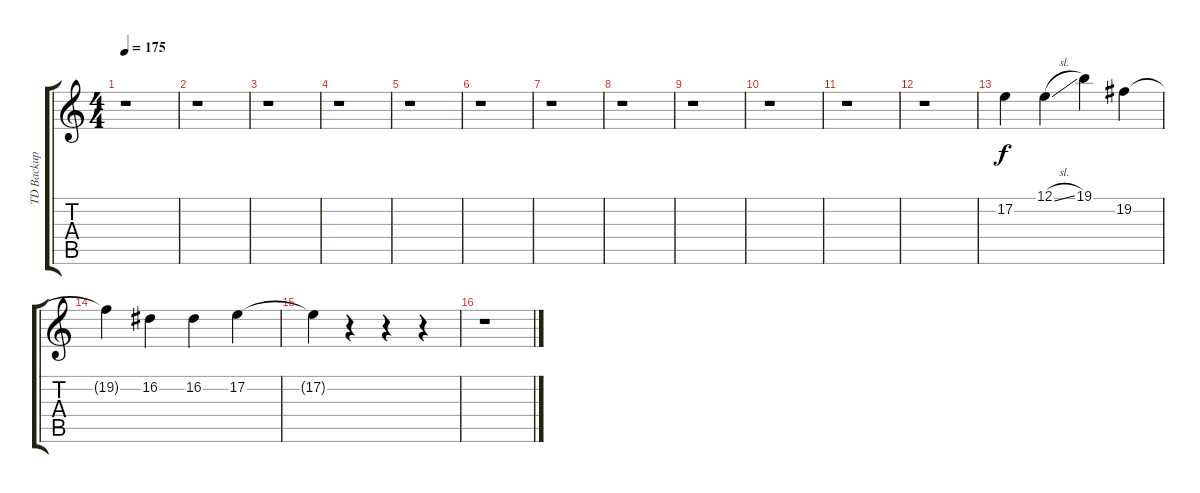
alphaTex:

\track ("TD Backup Vocals" "TD Backup ") {instrument violin}
\staff {score tabs}
\tuning (E4 B3 G3 D3 A2 E2) {hide}
\ts (4 4)
\tempo 175
\clef g2
\ks c
r.1{dy f} |
r.1 |
r.1 |
r.1 |
r.1 |
r.1 |
r.1 |
r.1 |
r.1 |
r.1 |
r.1 |
r.1 |
17.2.4 12.1{sl}.4 19.1.4 19.2.4 |
19.2{t}.4 16.2.4 16.2.4 17.2.4 |
17.2{t}.4 r.4 r.4 r.4 |
r.1
